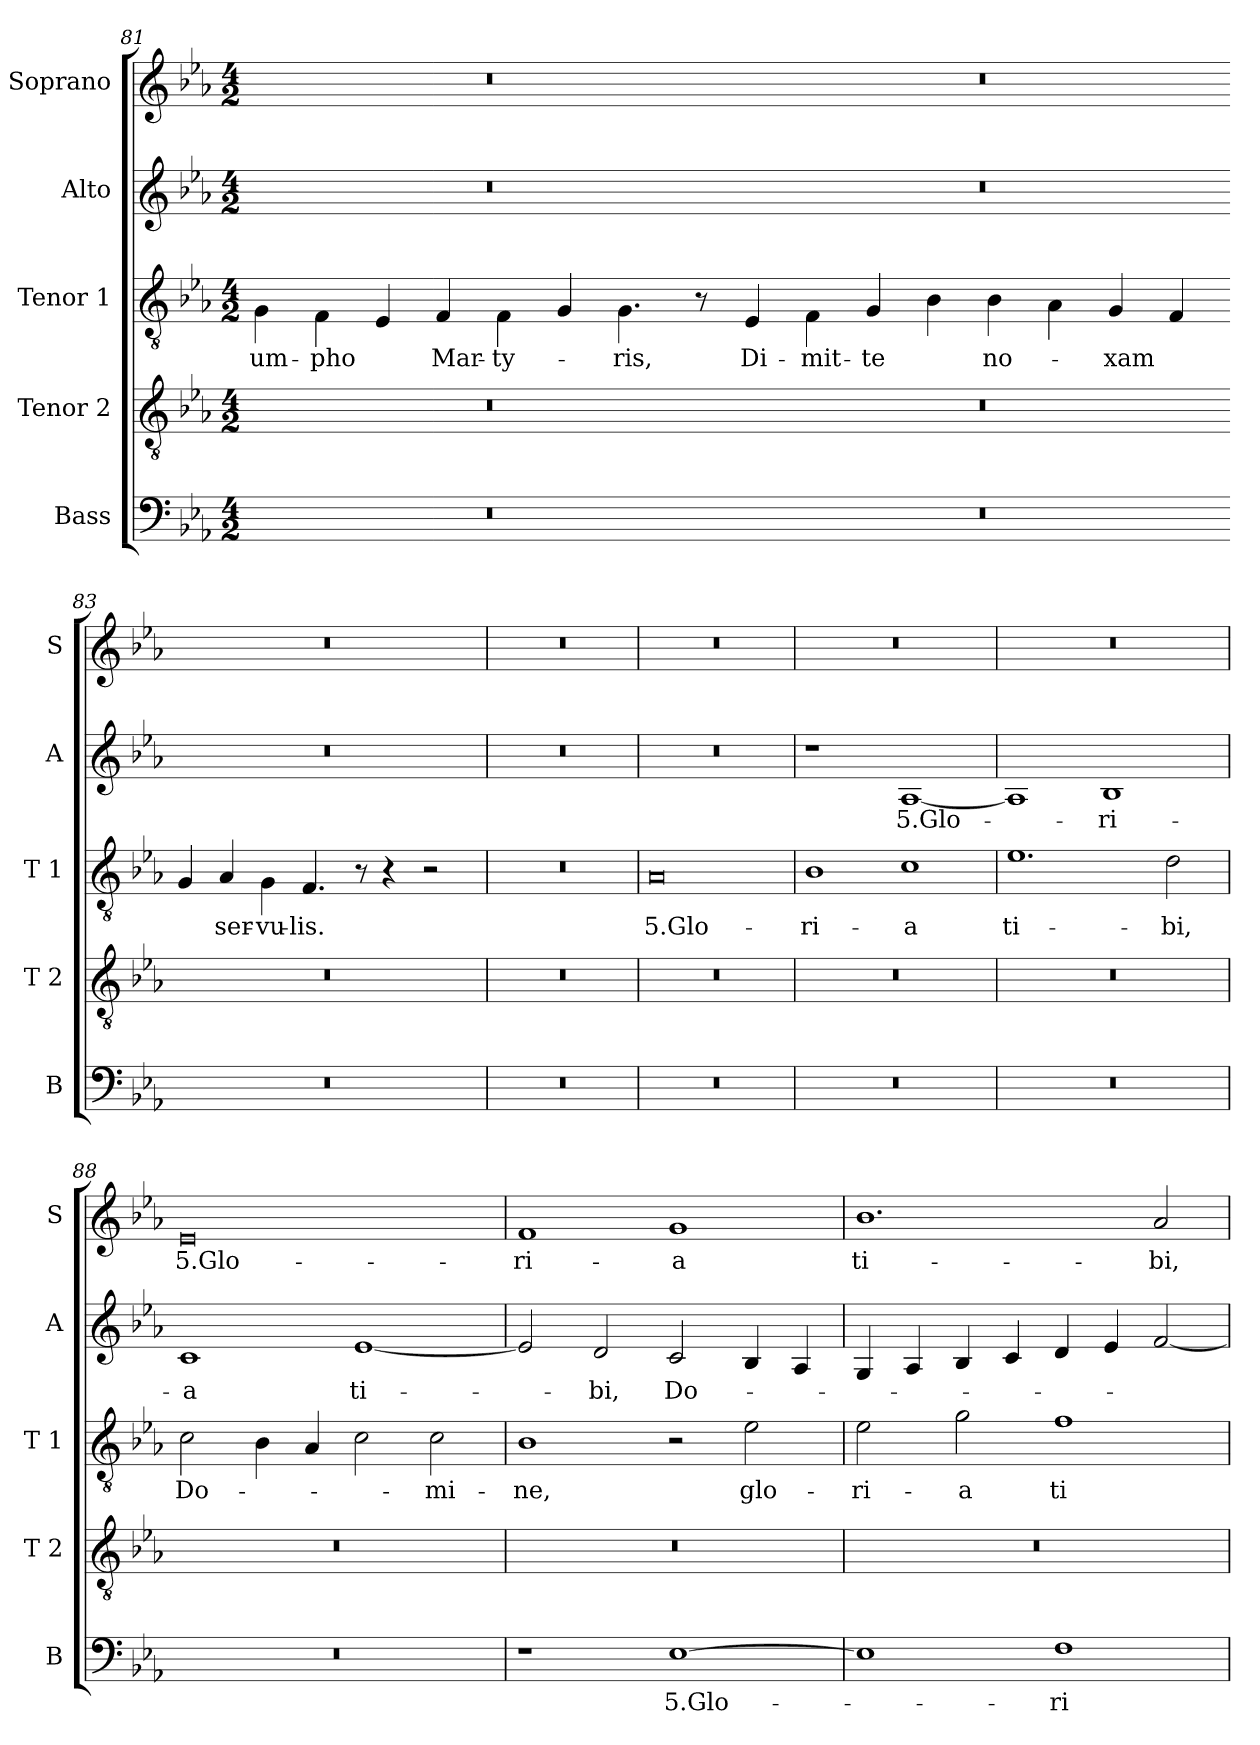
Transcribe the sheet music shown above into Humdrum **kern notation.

**kern	**text	**kern	**kern	**text	**kern	**text	**kern	**text
*part5	*part5	*part4	*part3	*part3	*part2	*part2	*part1	*part1
*staff5	*staff5	*staff4	*staff3	*staff3	*staff2	*staff2	*staff1	*staff1
*I"Bass	*	*I"Tenor 2	*I"Tenor 1	*	*I"Alto	*	*I"Soprano	*
*I'B	*	*I'T 2	*I'T 1	*	*I'A	*	*I'S	*
!!LO:LB:g=z
*clefF4	*	*clefGv2	*clefGv2	*	*clefG2	*	*clefG2	*
*k[b-e-a-]	*	*k[b-e-a-]	*k[b-e-a-]	*	*k[b-e-a-]	*	*k[b-e-a-]	*
*E-:	*	*E-:	*E-:	*	*E-:	*	*E-:	*
*M4/2	*	*M4/2	*M4/2	*	*M4/2	*	*M4/2	*
=81	=81	=81	=81	=81	=81	=81	=81	=81
!	!	!	!	!LO:LY:b	!	!	!	!
0r	.	0r	4G\	-um-	0r	.	0r	.
!	!	!	!	!LO:LY:b	!	!	!	!
.	.	.	4F\	-pho	.	.	.	.
.	.	.	4E-/	.	.	.	.	.
!	!	!	!	!LO:LY:b	!	!	!	!
.	.	.	4F/	Mar-	.	.	.	.
!	!	!	!	!LO:LY:b	!	!	!	!
.	.	.	4F\	-ty-	.	.	.	.
.	.	.	4G/	.	.	.	.	.
!	!	!	!	!LO:LY:b	!	!	!	!
.	.	.	4.G\	-ris,	.	.	.	.
.	.	.	8r	.	.	.	.	.
=82-	=82-	=82-	=82-	=82-	=82-	=82-	=82-	=82-
!	!	!	!	!LO:LY:b	!	!	!	!
0r	.	0r	4E-/	Di-	0r	.	0r	.
!	!	!	!	!LO:LY:b	!	!	!	!
.	.	.	4F\	-mit-	.	.	.	.
!	!	!	!	!LO:LY:b	!	!	!	!
.	.	.	4G/	-te	.	.	.	.
.	.	.	4B-\	.	.	.	.	.
!	!	!	!	!LO:LY:b	!	!	!	!
.	.	.	4B-\	no-	.	.	.	.
.	.	.	4A-\	.	.	.	.	.
!	!	!	!	!LO:LY:b	!	!	!	!
.	.	.	4G/	-xam	.	.	.	.
.	.	.	4F/	.	.	.	.	.
=83-	=83-	=83-	=83-	=83-	=83-	=83-	=83-	=83-
0r	.	0r	4G/	.	0r	.	0r	.
!	!	!	!	!LO:LY:b	!	!	!	!
.	.	.	4A-/	ser-	.	.	.	.
!	!	!	!	!LO:LY:b	!	!	!	!
.	.	.	4G\	-vu-	.	.	.	.
!	!	!	!	!LO:LY:b	!	!	!	!
.	.	.	4.F/	-lis.	.	.	.	.
.	.	.	8r	.	.	.	.	.
.	.	.	4r	.	.	.	.	.
.	.	.	2r	.	.	.	.	.
=84	=84	=84	=84	=84	=84	=84	=84	=84
0r	.	0r	0r	.	0r	.	0r	.
!!LO:LB:g=z
=85	=85	=85	=85	=85	=85	=85	=85	=85
!	!	!	!	!LO:LY:b	!	!	!	!
0r	.	0r	0A-	5.Glo-	0r	.	0r	.
=86	=86	=86	=86	=86	=86	=86	=86	=86
!	!	!	!	!LO:LY:b	!	!	!	!
0r	.	0r	1B-	-ri-	1r	.	0r	.
!	!	!	!	!LO:LY:b	!	!LO:LY:b	!	!
.	.	.	1c	-a	[1A-	5.Glo-	.	.
=87	=87	=87	=87	=87	=87	=87	=87	=87
!	!	!	!	!LO:LY:b	!	!	!	!
0r	.	0r	1.e-	ti-	1A-]	.	0r	.
!	!	!	!	!	!	!LO:LY:b	!	!
.	.	.	.	.	1B-	-ri-	.	.
!	!	!	!	!LO:LY:b	!	!	!	!
.	.	.	2d\	-bi,	.	.	.	.
=88	=88	=88	=88	=88	=88	=88	=88	=88
!	!	!	!	!LO:LY:b	!	!LO:LY:b	!	!LO:LY:b
0r	.	0r	2c\	Do-	1c	-a	0e-	5.Glo-
.	.	.	4B-\	.	.	.	.	.
.	.	.	4A-/	.	.	.	.	.
!	!	!	!	!	!	!LO:LY:b	!	!
.	.	.	2c\	.	[1e-	ti-	.	.
!	!	!	!	!LO:LY:b	!	!	!	!
.	.	.	2c\	-mi-	.	.	.	.
=89	=89	=89	=89	=89	=89	=89	=89	=89
!	!	!	!	!LO:LY:b	!	!	!	!LO:LY:b
1r	.	0r	1B-	-ne,	2e-/]	.	1f	-ri-
!	!	!	!	!	!	!LO:LY:b	!	!
.	.	.	.	.	2d/	-bi,	.	.
!	!LO:LY:b	!	!	!	!	!LO:LY:b	!	!LO:LY:b
[1E-	5.Glo-	.	2r	.	2c/	Do-	1g	-a
!	!	!	!	!LO:LY:b	!	!	!	!
.	.	.	2e-\	glo-	4B-/	.	.	.
.	.	.	.	.	4A-/	.	.	.
!!LO:PB:g=z
=90	=90	=90	=90	=90	=90	=90	=90	=90
!	!	!	!	!LO:LY:b	!	!	!	!LO:LY:b
1E-]	.	0r	2e-\	-ri-	4G/	.	1.b-	ti-
.	.	.	.	.	4A-/	.	.	.
!	!	!	!	!LO:LY:b	!	!	!	!
.	.	.	2g\	-a	4B-/	.	.	.
.	.	.	.	.	4c/	.	.	.
!	!LO:LY:b	!	!	!LO:LY:b	!	!	!	!
1F	-ri-	.	1f	ti-	4d/	.	.	.
.	.	.	.	.	4e-/	.	.	.
!	!	!	!	!	!	!	!	!LO:LY:b
.	.	.	.	.	[2f/	.	2a-/	-bi,
=	=	=	=	=	=	=	=	=
*-	*-	*-	*-	*-	*-	*-	*-	*-
